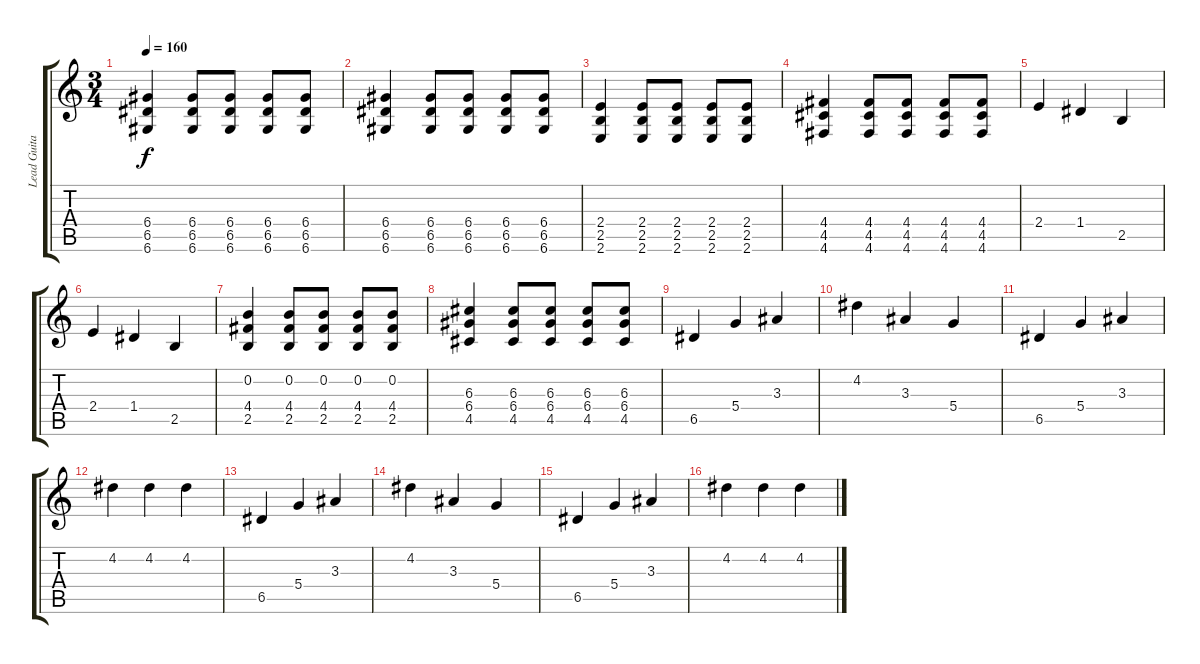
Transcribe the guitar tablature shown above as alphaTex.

\track ("Lead Guitar" "Lead Guita") {instrument distortionguitar}
\staff {score tabs}
\tuning (E4 B3 G3 D3 A2 D2) {hide}
\ts (3 4)
\tempo 160
\clef g2
\ks c
(6.4 6.5 6.6).4{dy f instrument distortionguitar} (6.4 6.5 6.6).8 (6.4 6.5 6.6).8 (6.4 6.5 6.6).8 (6.4 6.5 6.6).8 |
(6.4 6.5 6.6).4 (6.4 6.5 6.6).8 (6.4 6.5 6.6).8 (6.4 6.5 6.6).8 (6.4 6.5 6.6).8 |
(2.4 2.5 2.6).4 (2.4 2.5 2.6).8 (2.4 2.5 2.6).8 (2.4 2.5 2.6).8 (2.4 2.5 2.6).8 |
(4.4 4.5 4.6).4 (4.4 4.5 4.6).8 (4.4 4.5 4.6).8 (4.4 4.5 4.6).8 (4.4 4.5 4.6).8 |
2.4.4 1.4.4 2.5.4 |
2.4.4 1.4.4 2.5.4 |
(0.2 4.4 2.5).4 (0.2 4.4 2.5).8 (0.2 4.4 2.5).8 (0.2 4.4 2.5).8 (0.2 4.4 2.5).8 |
(6.3 6.4 4.5).4 (6.3 6.4 4.5).8 (6.3 6.4 4.5).8 (6.3 6.4 4.5).8 (6.3 6.4 4.5).8 |
6.5.4{instrument electricguitarjazz} 5.4.4 3.3.4 |
4.2.4 3.3.4 5.4.4 |
6.5.4 5.4.4 3.3.4 |
4.2.4 4.2.4 4.2.4 |
6.5.4{instrument electricguitarjazz} 5.4.4 3.3.4 |
4.2.4 3.3.4 5.4.4 |
6.5.4 5.4.4 3.3.4 |
4.2.4 4.2.4 4.2.4
